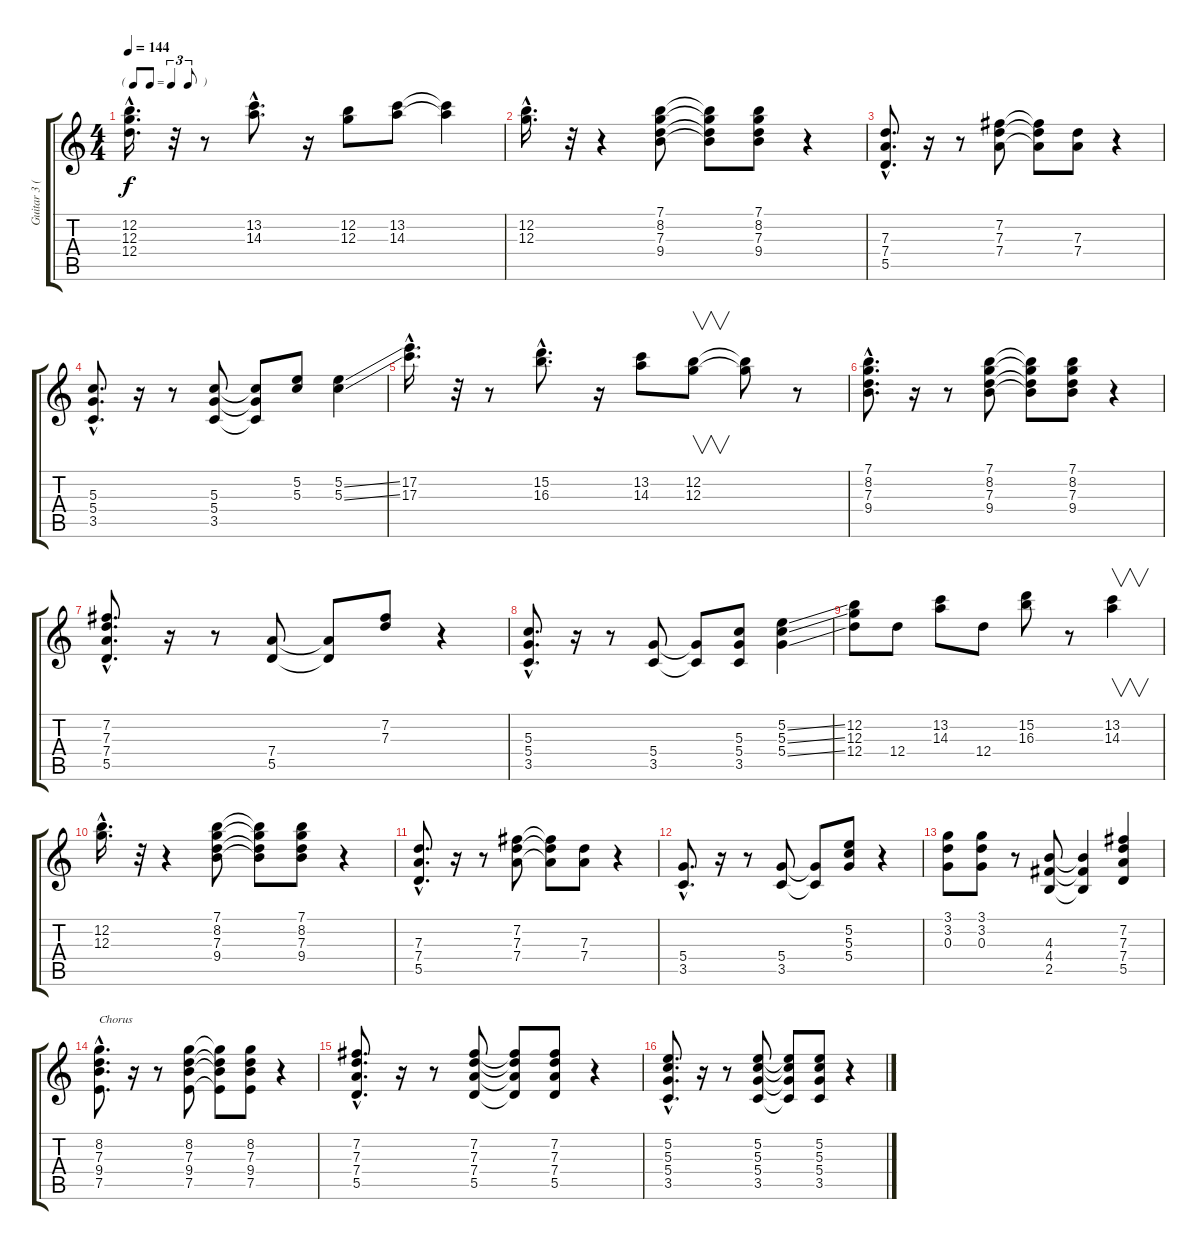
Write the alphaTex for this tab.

\track ("Guitar 3 (acoustic)" "Guitar 3 (") {instrument acousticguitarsteel}
\staff {score tabs}
\tuning (E4 B3 G3 D3 A2 E2) {hide}
\ts (4 4)
\tf triplet8th
\tempo 144
\clef g2
\ks c
(12.2{hac} 12.3{hac} 12.4{hac}).16{d dy f} r.32 r.8 (13.2{hac} 14.3{hac}).8{d} r.16 (12.2 12.3).8 (13.2 14.3).8 (13.2{t} 14.3{t}).4 |
(12.2{hac} 12.3{hac}).16{d} r.32 r.4 (7.1 8.2 7.3 9.4).8 (7.1{t} 8.2{t} 7.3{t} 9.4{t}).8 (7.1 8.2 7.3 9.4).8 r.4 |
(7.3{hac} 7.4{hac} 5.5{hac}).8{d} r.16 r.8 (7.2 7.3 7.4).8 (7.2{t} 7.3{t} 7.4{t}).8 (7.3 7.4).8 r.4 |
(5.3{hac} 5.4{hac} 3.5{hac}).8{d} r.16 r.8 (5.3 5.4 3.5).8 (5.3{t} 5.4{t} 3.5{t}).8 (5.2 5.3).8 (5.2{ss} 5.3{ss}).4 |
(17.2{hac} 17.3{hac}).16{d} r.32 r.8 (15.2{hac} 16.3{hac}).8{d} r.16 (13.2 14.3).8 (12.2 12.3).8{v} (12.2{t} 12.3{t}).8 r.8 |
(7.1{hac} 8.2{hac} 7.3{hac} 9.4{hac}).8{d} r.16 r.8 (7.1 8.2 7.3 9.4).8 (7.1{t} 8.2{t} 7.3{t} 9.4{t}).8 (7.1 8.2 7.3 9.4).8 r.4 |
(7.2{hac} 7.3{hac} 7.4{hac} 5.5{hac}).8{d} r.16 r.8 (7.4 5.5).8 (7.4{t} 5.5{t}).8 (7.2 7.3).8 r.4 |
(5.3{hac} 5.4{hac} 3.5{hac}).8{d} r.16 r.8 (5.4 3.5).8 (5.4{t} 3.5{t}).8 (5.3 5.4 3.5).8 (5.2{ss} 5.3{ss} 5.4{ss}).4 |
(12.2 12.3 12.4).8 12.4.8 (13.2 14.3).8 12.4.8 (15.2 16.3).8 r.8 (13.2 14.3).4{v} |
(12.2{hac} 12.3{hac}).16{d} r.32 r.4 (7.1 8.2 7.3 9.4).8 (7.1{t} 8.2{t} 7.3{t} 9.4{t}).8 (7.1 8.2 7.3 9.4).8 r.4 |
(7.3{hac} 7.4{hac} 5.5{hac}).8{d} r.16 r.8 (7.2 7.3 7.4).8 (7.2{t} 7.3{t} 7.4{t}).8 (7.3 7.4).8 r.4 |
(5.4{hac} 3.5{hac}).8{d} r.16 r.8 (5.4 3.5).8 (5.4{t} 3.5{t}).8 (5.2 5.3 5.4).8 r.4 |
(3.1 3.2 0.3).8 (3.1 3.2 0.3).8 r.8 (4.3 4.4 2.5).8 (4.3{t} 4.4{t} 2.5{t}).4 (7.2 7.3 7.4 5.5).4 |
(8.2{hac} 7.3{hac} 9.4{hac} 7.5{hac}).8{d txt "Chorus"} r.16 r.8 (8.2 7.3 9.4 7.5).8 (8.2{t} 7.3{t} 9.4{t} 7.5{t}).8 (8.2 7.3 9.4 7.5).8 r.4 |
(7.2{hac} 7.3{hac} 7.4{hac} 5.5{hac}).8{d} r.16 r.8 (7.2 7.3 7.4 5.5).8 (7.2{t} 7.3{t} 7.4{t} 5.5{t}).8 (7.2 7.3 7.4 5.5).8 r.4 |
(5.2{hac} 5.3{hac} 5.4{hac} 3.5{hac}).8{d} r.16 r.8 (5.2 5.3 5.4 3.5).8 (5.2{t} 5.3{t} 5.4{t} 3.5{t}).8 (5.2 5.3 5.4 3.5).8 r.4
